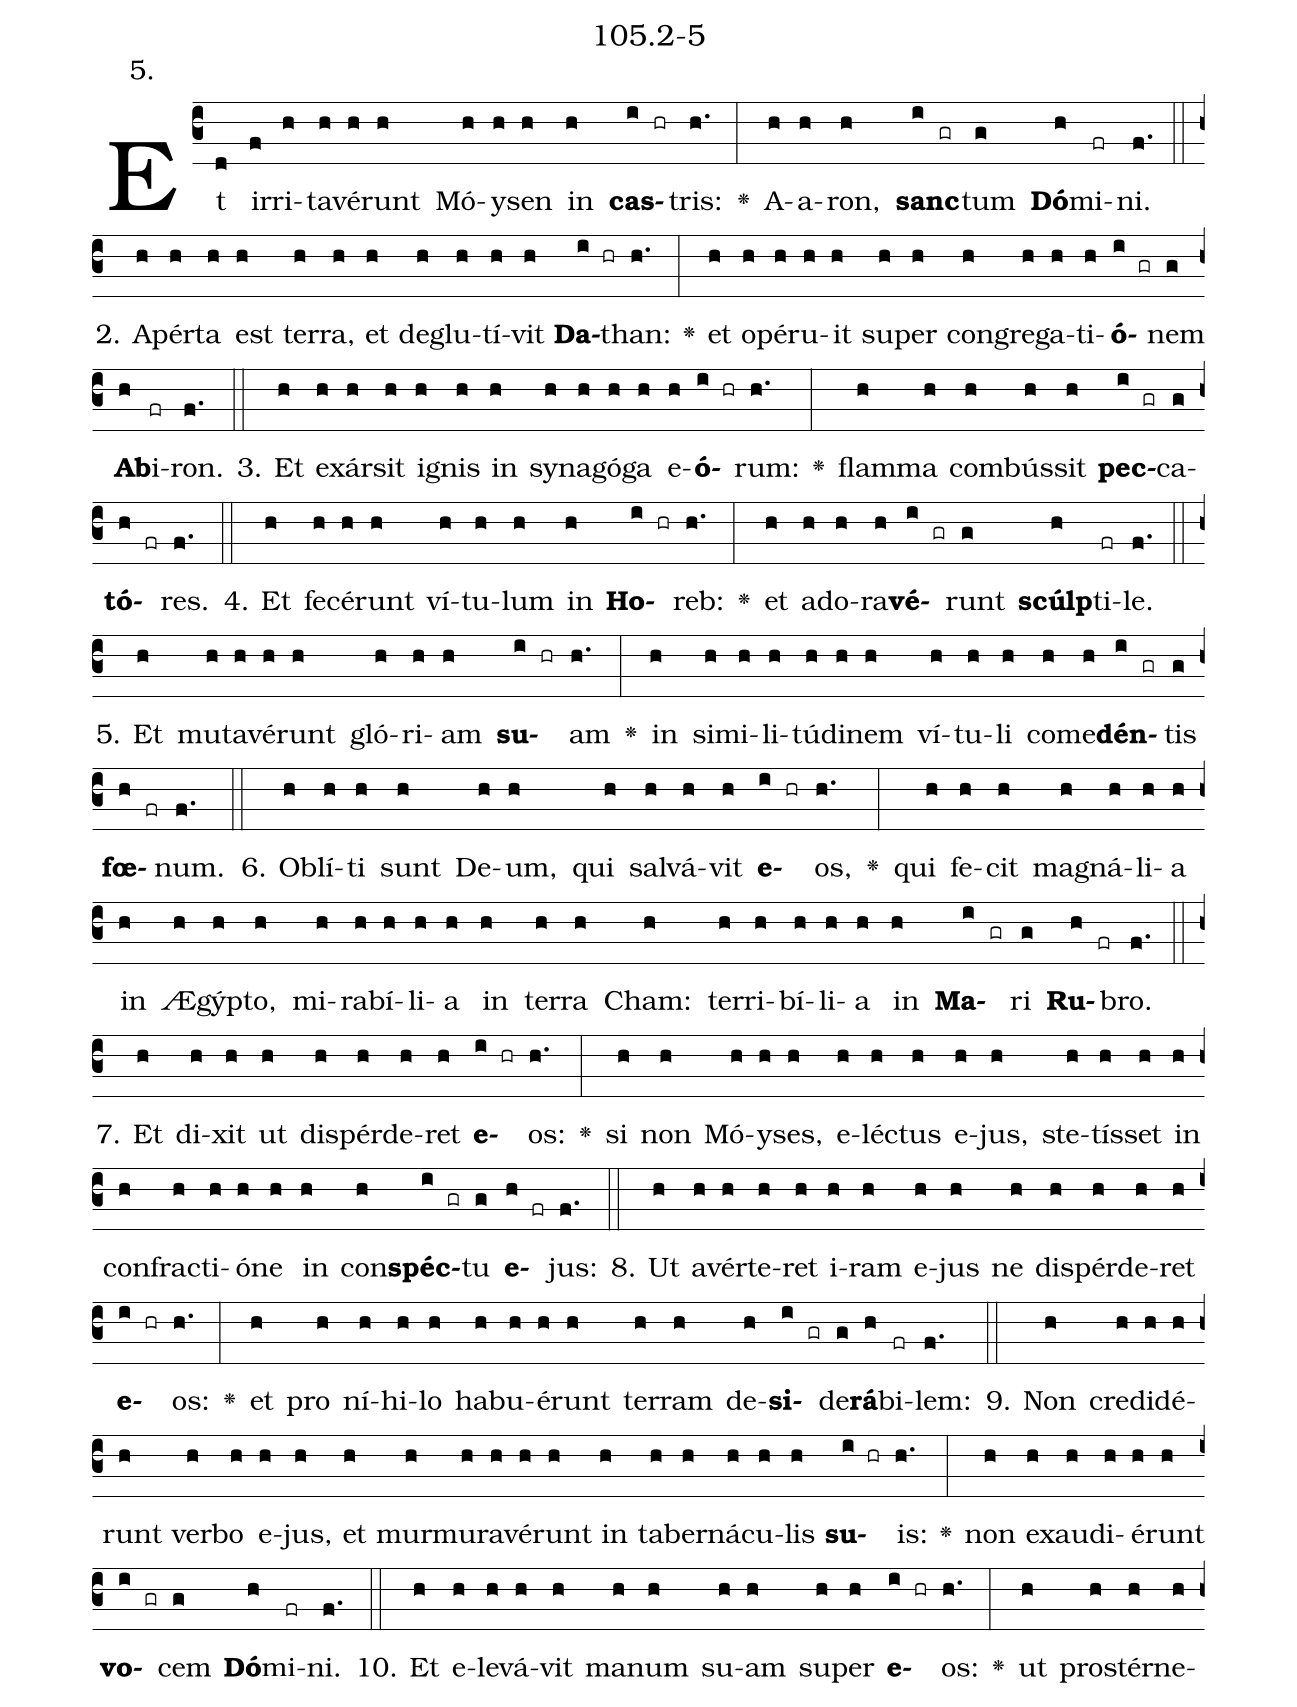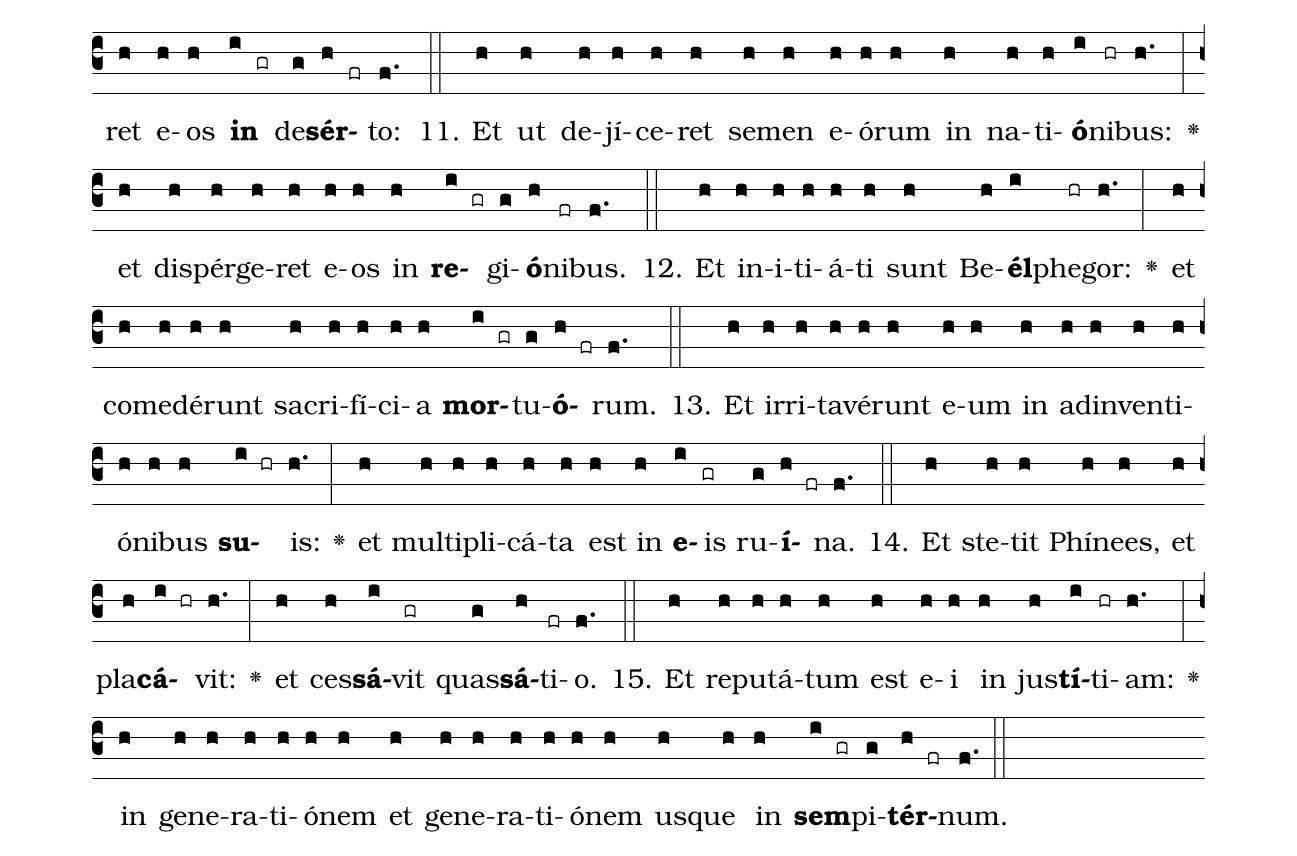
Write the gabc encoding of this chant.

name: 105.2-5;
annotation: 5.;
%%
(c3)Et(d) ir(f)ri(h)ta(h)vé(h)runt(h) Mó(h)y(h)sen(h) in(h) <b>cas</b>(i hr)tris:(h.) <v>\greheightstar</v>(:) A(h)a(h)ron,(h) <b>sanc</b>(i gr)tum(g) <b>Dó</b>(h)mi(fr)ni.(f.) (::)
2. A(h)pér(h)ta(h) est(h) ter(h)ra,(h) et(h) de(h)glu(h)tí(h)vit(h) <b>Da</b>(i hr)than:(h.) <v>\greheightstar</v>(:) et(h) o(h)pé(h)ru(h)it(h) su(h)per(h) con(h)gre(h)ga(h)ti(h)<b>ó</b>(i gr)nem(g) <b>Ab</b>(h)i(fr)ron.(f.) (::)
3. Et(h) ex(h)ár(h)sit(h) i(h)gnis(h) in(h) sy(h)na(h)gó(h)ga(h) e(h)<b>ó</b>(i hr)rum:(h.) <v>\greheightstar</v>(:) flam(h)ma(h) com(h)bús(h)sit(h) <b>pec</b>(i gr)ca(g)<b>tó</b>(h fr)res.(f.) (::)
4. Et(h) fe(h)cé(h)runt(h) ví(h)tu(h)lum(h) in(h) <b>Ho</b>(i hr)reb:(h.) <v>\greheightstar</v>(:) et(h) ad(h)o(h)ra(h)<b>vé</b>(i gr)runt(g) <b>scúlp</b>(h)ti(fr)le.(f.) (::)
5. Et(h) mu(h)ta(h)vé(h)runt(h) gló(h)ri(h)am(h) <b>su</b>(i hr)am(h.) <v>\greheightstar</v>(:) in(h) si(h)mi(h)li(h)tú(h)di(h)nem(h) ví(h)tu(h)li(h) com(h)e(h)<b>dén</b>(i gr)tis(g) <b>fœ</b>(h fr)num.(f.) (::)
6. Ob(h)lí(h)ti(h) sunt(h) De(h)um,(h) qui(h) sal(h)vá(h)vit(h) <b>e</b>(i hr)os,(h.) <v>\greheightstar</v>(:) qui(h) fe(h)cit(h) ma(h)gná(h)li(h)a(h) in(h) Æ(h)gýp(h)to,(h) mi(h)ra(h)bí(h)li(h)a(h) in(h) ter(h)ra(h) Cham:(h) ter(h)ri(h)bí(h)li(h)a(h) in(h) <b>Ma</b>(i gr)ri(g) <b>Ru</b>(h fr)bro.(f.) (::)
7. Et(h) di(h)xit(h) ut(h) dis(h)pér(h)de(h)ret(h) <b>e</b>(i hr)os:(h.) <v>\greheightstar</v>(:) si(h) non(h) Mó(h)y(h)ses,(h) e(h)léc(h)tus(h) e(h)jus,(h) ste(h)tís(h)set(h) in(h) con(h)frac(h)ti(h)ó(h)ne(h) in(h) con(h)<b>spéc</b>(i gr)tu(g) <b>e</b>(h fr)jus:(f.) (::)
8. Ut(h) a(h)vér(h)te(h)ret(h) i(h)ram(h) e(h)jus(h) ne(h) dis(h)pér(h)de(h)ret(h) <b>e</b>(i hr)os:(h.) <v>\greheightstar</v>(:) et(h) pro(h) ní(h)hi(h)lo(h) ha(h)bu(h)é(h)runt(h) ter(h)ram(h) de(h)<b>si</b>(i gr)de(g)<b>rá</b>(h)bi(fr)lem:(f.) (::)
9. Non(h) cre(h)di(h)dé(h)runt(h) ver(h)bo(h) e(h)jus,(h) et(h) mur(h)mu(h)ra(h)vé(h)runt(h) in(h) ta(h)ber(h)ná(h)cu(h)lis(h) <b>su</b>(i hr)is:(h.) <v>\greheightstar</v>(:) non(h) ex(h)au(h)di(h)é(h)runt(h) <b>vo</b>(i gr)cem(g) <b>Dó</b>(h)mi(fr)ni.(f.) (::)
10. Et(h) e(h)le(h)vá(h)vit(h) ma(h)num(h) su(h)am(h) su(h)per(h) <b>e</b>(i hr)os:(h.) <v>\greheightstar</v>(:) ut(h) pro(h)stér(h)ne(h)ret(h) e(h)os(h) <b>in</b>(i gr) de(g)<b>sér</b>(h fr)to:(f.) (::)
11. Et(h) ut(h) de(h)jí(h)ce(h)ret(h) se(h)men(h) e(h)ó(h)rum(h) in(h) na(h)ti(h)<b>ó</b>(i)ni(hr)bus:(h.) <v>\greheightstar</v>(:) et(h) di(h)spér(h)ge(h)ret(h) e(h)os(h) in(h) <b>re</b>(i gr)gi(g)<b>ó</b>(h)ni(fr)bus.(f.) (::)
12. Et(h) in(h)i(h)ti(h)á(h)ti(h) sunt(h) Be(h)<b>él</b>(i)phe(hr)gor:(h.) <v>\greheightstar</v>(:) et(h) com(h)e(h)dé(h)runt(h) sa(h)cri(h)fí(h)ci(h)a(h) <b>mor</b>(i gr)tu(g)<b>ó</b>(h fr)rum.(f.) (::)
13. Et(h) ir(h)ri(h)ta(h)vé(h)runt(h) e(h)um(h) in(h) ad(h)in(h)ven(h)ti(h)ó(h)ni(h)bus(h) <b>su</b>(i hr)is:(h.) <v>\greheightstar</v>(:) et(h) mul(h)ti(h)pli(h)cá(h)ta(h) est(h) in(h) <b>e</b>(i)is(gr) ru(g)<b>í</b>(h fr)na.(f.) (::)
14. Et(h) ste(h)tit(h) Phí(h)nees,(h) et(h) pla(h)<b>cá</b>(i hr)vit:(h.) <v>\greheightstar</v>(:) et(h) ces(h)<b>sá</b>(i)vit(gr) quas(g)<b>sá</b>(h)ti(fr)o.(f.) (::)
15. Et(h) re(h)pu(h)tá(h)tum(h) est(h) e(h)i(h) in(h) jus(h)<b>tí</b>(i)ti(hr)am:(h.) <v>\greheightstar</v>(:) in(h) ge(h)ne(h)ra(h)ti(h)ó(h)nem(h) et(h) ge(h)ne(h)ra(h)ti(h)ó(h)nem(h) us(h)que(h) in(h) <b>sem</b>(i gr)pi(g)<b>tér</b>(h fr)num.(f.) (::)
